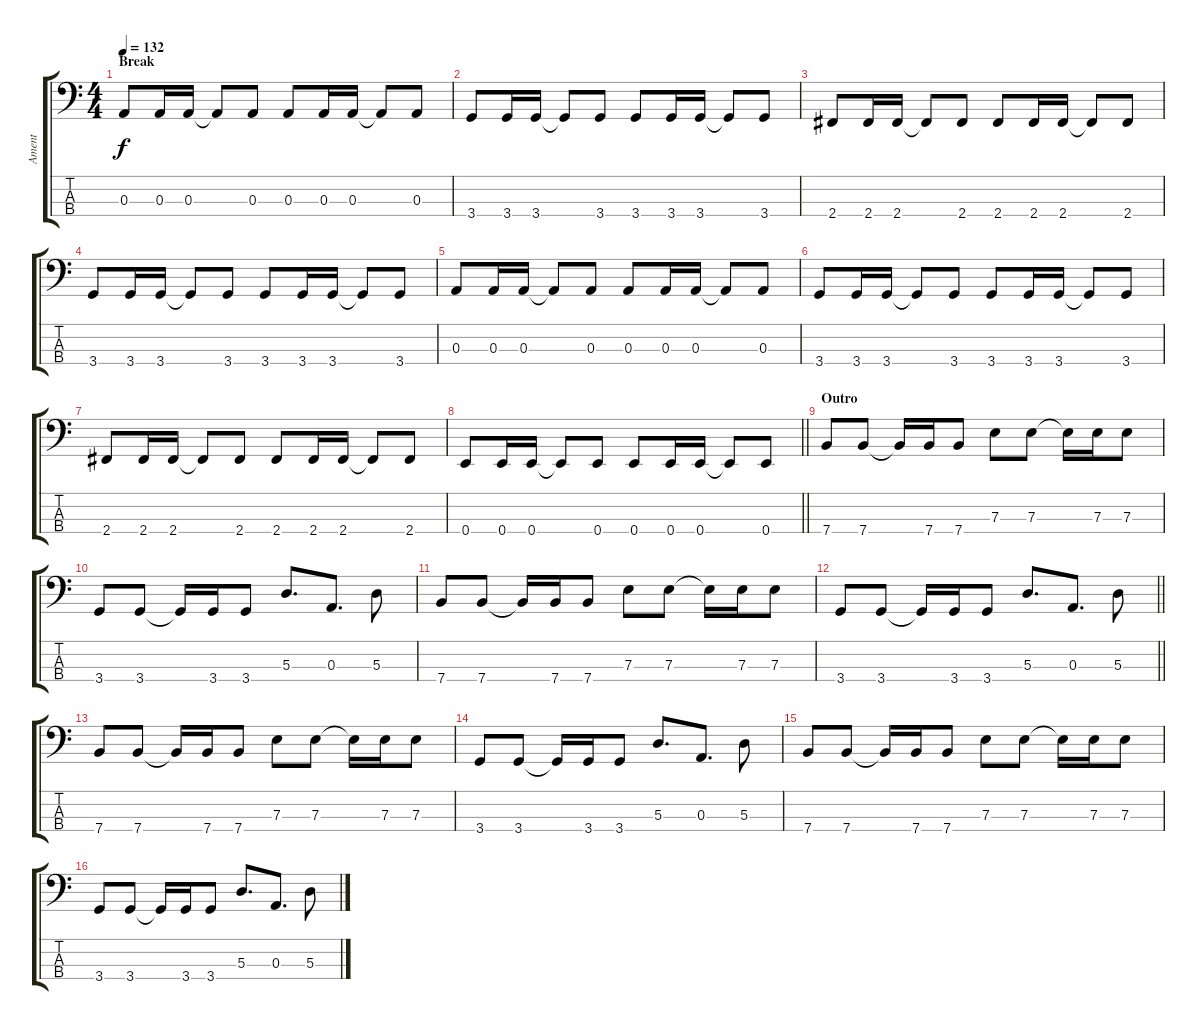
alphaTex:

\track ("Ament" "Ament") {instrument electricbassfinger}
\staff {score tabs}
\tuning (G2 D2 A1 E1) {hide}
\ts (4 4)
\section ("" "Break")
\tempo 132
\clef f4
\ks c
0.3.8{dy f} 0.3.16 0.3.16 0.3{t}.8 0.3.8 0.3.8 0.3.16 0.3.16 0.3{t}.8 0.3.8 |
3.4.8 3.4.16 3.4.16 3.4{t}.8 3.4.8 3.4.8 3.4.16 3.4.16 3.4{t}.8 3.4.8 |
2.4.8 2.4.16 2.4.16 2.4{t}.8 2.4.8 2.4.8 2.4.16 2.4.16 2.4{t}.8 2.4.8 |
3.4.8 3.4.16 3.4.16 3.4{t}.8 3.4.8 3.4.8 3.4.16 3.4.16 3.4{t}.8 3.4.8 |
0.3.8 0.3.16 0.3.16 0.3{t}.8 0.3.8 0.3.8 0.3.16 0.3.16 0.3{t}.8 0.3.8 |
3.4.8 3.4.16 3.4.16 3.4{t}.8 3.4.8 3.4.8 3.4.16 3.4.16 3.4{t}.8 3.4.8 |
2.4.8 2.4.16 2.4.16 2.4{t}.8 2.4.8 2.4.8 2.4.16 2.4.16 2.4{t}.8 2.4.8 |
\barLineRight lightlight
0.4.8 0.4.16 0.4.16 0.4{t}.8 0.4.8 0.4.8 0.4.16 0.4.16 0.4{t}.8 0.4.8 |
\section ("" "Outro")
7.4.8 7.4.8 7.4{t}.16 7.4.16 7.4.8 7.3.8 7.3.8 7.3{t}.16 7.3.16 7.3.8 |
3.4.8 3.4.8 3.4{t}.16 3.4.16 3.4.8 5.3.8{d} 0.3.8{d} 5.3.8 |
7.4.8 7.4.8 7.4{t}.16 7.4.16 7.4.8 7.3.8 7.3.8 7.3{t}.16 7.3.16 7.3.8 |
\barLineRight lightlight
3.4.8 3.4.8 3.4{t}.16 3.4.16 3.4.8 5.3.8{d} 0.3.8{d} 5.3.8 |
\section ("" "")
7.4.8 7.4.8 7.4{t}.16 7.4.16 7.4.8 7.3.8 7.3.8 7.3{t}.16 7.3.16 7.3.8 |
3.4.8 3.4.8 3.4{t}.16 3.4.16 3.4.8 5.3.8{d} 0.3.8{d} 5.3.8 |
7.4.8 7.4.8 7.4{t}.16 7.4.16 7.4.8 7.3.8 7.3.8 7.3{t}.16 7.3.16 7.3.8 |
3.4.8 3.4.8 3.4{t}.16 3.4.16 3.4.8 5.3.8{d} 0.3.8{d} 5.3.8
